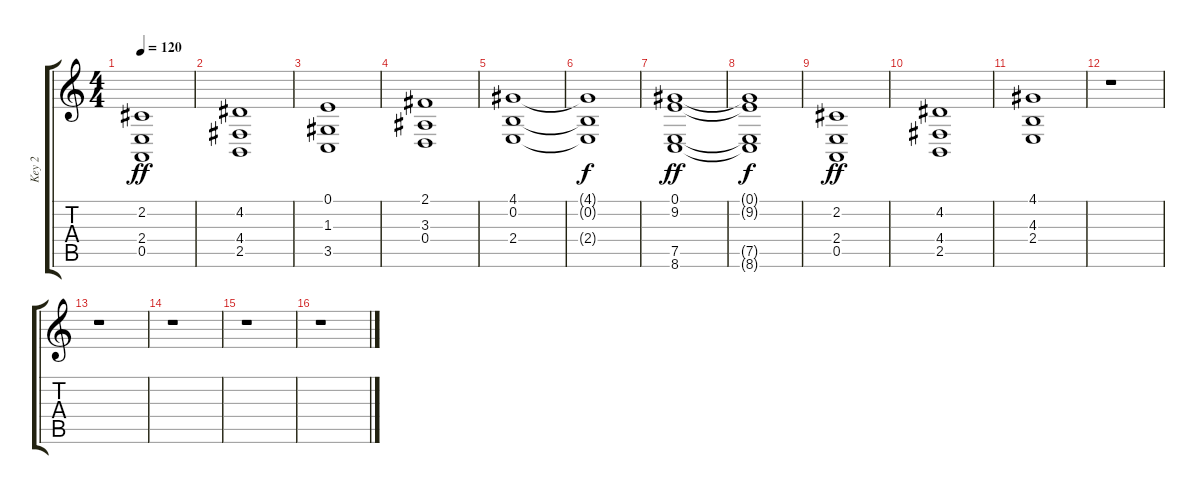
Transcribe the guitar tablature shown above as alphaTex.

\track ("Key 2" "Key 2") {instrument brasssection}
\staff {score tabs}
\tuning (E4 B3 G3 D3 A2 E2) {hide}
\ts (4 4)
\tempo 120
\clef g2
\ks c
(2.2 2.4 0.5).1{dy ff} |
(4.2 4.4 2.5).1 |
(0.1 1.3 3.5).1 |
(2.1 3.3 0.4).1 |
(4.1 0.2 2.4).1 |
(4.1{t} 0.2{t} 2.4{t}).1{dy f} |
(0.1 9.2 7.5 8.6).1{dy ff} |
(0.1{t} 9.2{t} 7.5{t} 8.6{t}).1{dy f} |
(2.2 2.4 0.5).1{dy ff} |
(4.2 4.4 2.5).1 |
(4.1 4.3 2.4).1 |
r.1 |
r.1 |
r.1 |
r.1 |
r.1
